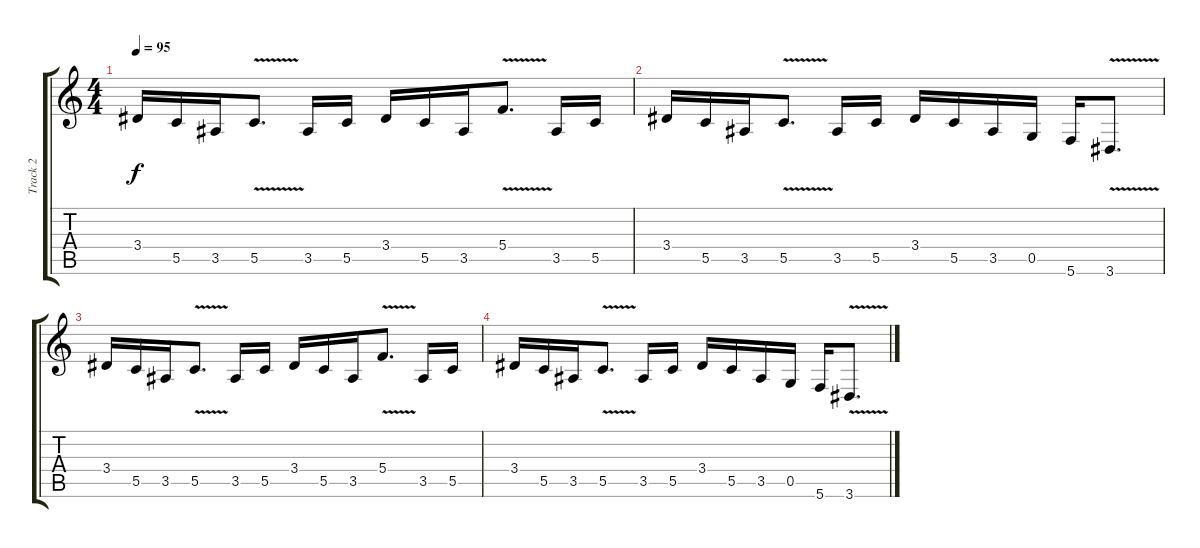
\track ("Track 2" "Track 2") {instrument overdrivenguitar}
\staff {score tabs}
\tuning (E4 C4 G3 C3 G2 C2) {hide}
\ts (4 4)
\tempo 95
\clef g2
\ks c
3.4.16{dy f} 5.5.16 3.5.16 5.5{v}.8{d} 3.5.16 5.5.16 3.4.16 5.5.16 3.5.16 5.4{v}.8{d} 3.5.16 5.5.16 |
3.4.16 5.5.16 3.5.16 5.5{v}.8{d} 3.5.16 5.5.16 3.4.16 5.5.16 3.5.16 0.5.16 5.6.16 3.6{v}.8{d} |
3.4.16 5.5.16 3.5.16 5.5{v}.8{d} 3.5.16 5.5.16 3.4.16 5.5.16 3.5.16 5.4{v}.8{d} 3.5.16 5.5.16 |
3.4.16 5.5.16 3.5.16 5.5{v}.8{d} 3.5.16 5.5.16 3.4.16 5.5.16 3.5.16 0.5.16 5.6.16 3.6{v}.8{d}
